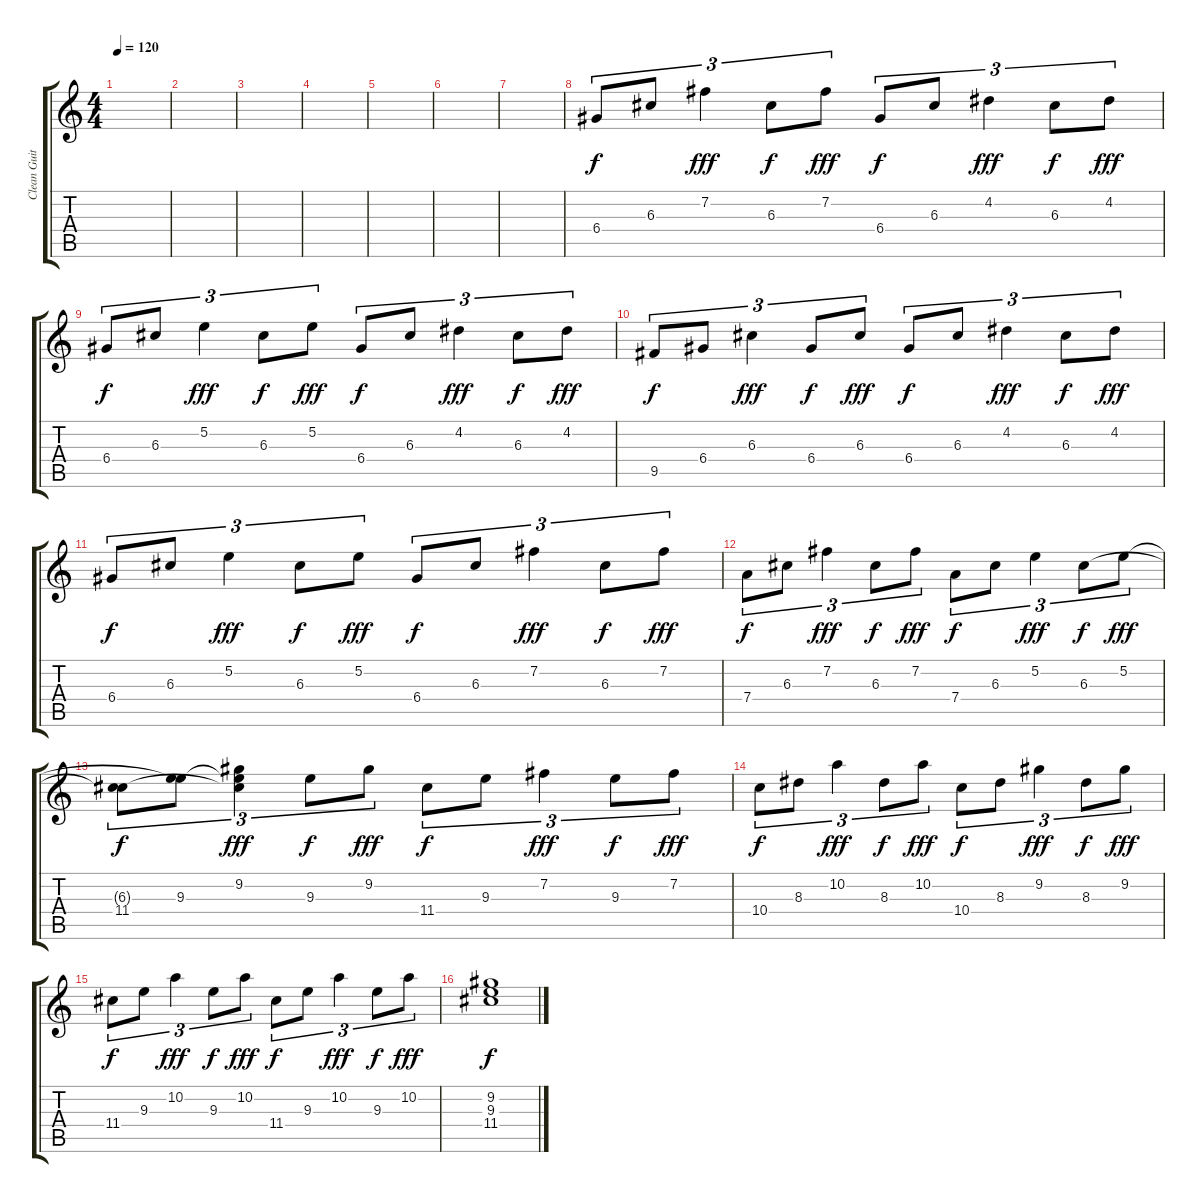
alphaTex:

\track ("Clean Guitar" "Clean Guit") {instrument electricguitarjazz}
\staff {score tabs}
\tuning (E4 B3 G3 D3 A2 E2) {hide}
\ts (4 4)
\tempo 120
\clef g2
\ks c
|
|
|
|
|
|
|
6.4.8{tu (3 2)} 6.3.8{tu (3 2)} 7.2.4{tu (3 2) dy fff} 6.3.8{tu (3 2) dy f} 7.2.8{tu (3 2) dy fff} 6.4.8{tu (3 2) dy f} 6.3.8{tu (3 2)} 4.2.4{tu (3 2) dy fff} 6.3.8{tu (3 2) dy f} 4.2.8{tu (3 2) dy fff} |
6.4.8{tu (3 2) dy f} 6.3.8{tu (3 2)} 5.2.4{tu (3 2) dy fff} 6.3.8{tu (3 2) dy f} 5.2.8{tu (3 2) dy fff} 6.4.8{tu (3 2) dy f} 6.3.8{tu (3 2)} 4.2.4{tu (3 2) dy fff} 6.3.8{tu (3 2) dy f} 4.2.8{tu (3 2) dy fff} |
9.5.8{tu (3 2) dy f} 6.4.8{tu (3 2)} 6.3.4{tu (3 2) dy fff} 6.4.8{tu (3 2) dy f} 6.3.8{tu (3 2) dy fff} 6.4.8{tu (3 2) dy f} 6.3.8{tu (3 2)} 4.2.4{tu (3 2) dy fff} 6.3.8{tu (3 2) dy f} 4.2.8{tu (3 2) dy fff} |
6.4.8{tu (3 2) dy f} 6.3.8{tu (3 2)} 5.2.4{tu (3 2) dy fff} 6.3.8{tu (3 2) dy f} 5.2.8{tu (3 2) dy fff} 6.4.8{tu (3 2) dy f} 6.3.8{tu (3 2)} 7.2.4{tu (3 2) dy fff} 6.3.8{tu (3 2) dy f} 7.2.8{tu (3 2) dy fff} |
7.4.8{tu (3 2) dy f} 6.3.8{tu (3 2)} 7.2.4{tu (3 2) dy fff} 6.3.8{tu (3 2) dy f} 7.2.8{tu (3 2) dy fff} 7.4.8{tu (3 2) dy f} 6.3.8{tu (3 2)} 5.2.4{tu (3 2) dy fff} 6.3.8{tu (3 2) dy f} 5.2.8{tu (3 2) dy fff} |
(6.3{t} 11.4).8{tu (3 2) dy f} (5.2{t} 9.3).8{tu (3 2)} (9.2 9.3{t} 11.4{t}).4{tu (3 2) dy fff} 9.3.8{tu (3 2) dy f} 9.2.8{tu (3 2) dy fff} 11.4.8{tu (3 2) dy f} 9.3.8{tu (3 2)} 7.2.4{tu (3 2) dy fff} 9.3.8{tu (3 2) dy f} 7.2.8{tu (3 2) dy fff} |
10.4.8{tu (3 2) dy f} 8.3.8{tu (3 2)} 10.2.4{tu (3 2) dy fff} 8.3.8{tu (3 2) dy f} 10.2.8{tu (3 2) dy fff} 10.4.8{tu (3 2) dy f} 8.3.8{tu (3 2)} 9.2.4{tu (3 2) dy fff} 8.3.8{tu (3 2) dy f} 9.2.8{tu (3 2) dy fff} |
11.4.8{tu (3 2) dy f} 9.3.8{tu (3 2)} 10.2.4{tu (3 2) dy fff} 9.3.8{tu (3 2) dy f} 10.2.8{tu (3 2) dy fff} 11.4.8{tu (3 2) dy f} 9.3.8{tu (3 2)} 10.2.4{tu (3 2) dy fff} 9.3.8{tu (3 2) dy f} 10.2.8{tu (3 2) dy fff} |
(9.2 9.3 11.4).1{dy f}
